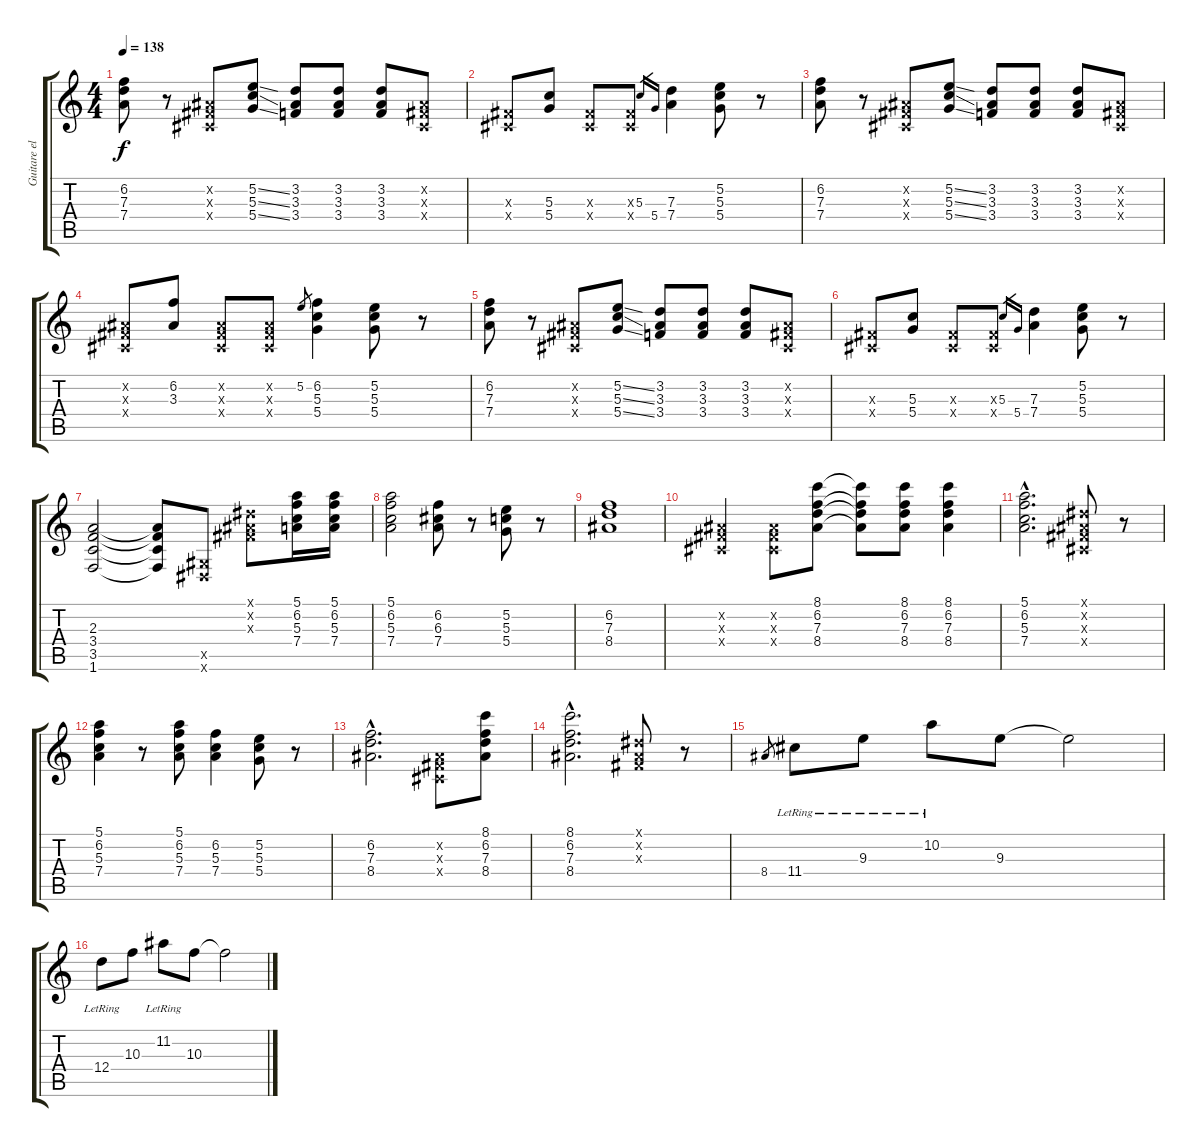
\track ("Guitare elc 2" "Guitare el") {instrument distortionguitar}
\staff {score tabs}
\tuning (E4 B3 G3 D3 A2 E2) {hide}
\ts (4 4)
\tempo 138
\clef g2
\ks c
(6.2 7.3 7.4).8{dy f} r.8 (-1.2{x} -1.3{x} -1.4{x}).8 (5.2{ss} 5.3{ss} 5.4{ss}).8 (3.2 3.3 3.4).8 (3.2 3.3 3.4).8 (3.2 3.3 3.4).8 (-1.2{x} -1.3{x} -1.4{x}).8 |
(-1.3{x} -1.4{x}).8 (5.3 5.4).8 (-1.3{x} -1.4{x}).8 (-1.3{x} -1.4{x}).8 5.3.16{gr} 5.4.16{gr} (7.3 7.4).4 (5.2 5.3 5.4).8 r.8 |
(6.2 7.3 7.4).8 r.8 (-1.2{x} -1.3{x} -1.4{x}).8 (5.2{ss} 5.3{ss} 5.4{ss}).8 (3.2 3.3 3.4).8 (3.2 3.3 3.4).8 (3.2 3.3 3.4).8 (-1.2{x} -1.3{x} -1.4{x}).8 |
(-1.2{x} -1.3{x} -1.4{x}).8 (6.2 3.3).8 (-1.2{x} -1.3{x} -1.4{x}).8 (-1.2{x} -1.3{x} -1.4{x}).8 5.2.8{gr} (6.2 5.3 5.4).4 (5.2 5.3 5.4).8 r.8 |
(6.2 7.3 7.4).8 r.8 (-1.2{x} -1.3{x} -1.4{x}).8 (5.2{ss} 5.3{ss} 5.4{ss}).8 (3.2 3.3 3.4).8 (3.2 3.3 3.4).8 (3.2 3.3 3.4).8 (-1.2{x} -1.3{x} -1.4{x}).8 |
(-1.3{x} -1.4{x}).8 (5.3 5.4).8 (-1.3{x} -1.4{x}).8 (-1.3{x} -1.4{x}).8 5.3.16{gr} 5.4.16{gr} (7.3 7.4).4 (5.2 5.3 5.4).8 r.8 |
(2.3 3.4 3.5 1.6).2 (2.3{t} 3.4{t} 3.5{t} 1.6{t}).8 (-1.5{x} -1.6{x}).8 (-1.1{x} -1.2{x} -1.3{x}).8 (5.1 6.2 5.3 7.4).16 (5.1 6.2 5.3 7.4).16 |
(5.1 6.2 5.3 7.4).2 (6.2 6.3 7.4).8 r.8 (5.2 5.3 5.4).8 r.8 |
(6.2 7.3 8.4).1 |
(-1.2{x} -1.3{x} -1.4{x}).4 (-1.2{x} -1.3{x} -1.4{x}).8 (8.1 6.2 7.3 8.4).8 (8.1{t} 6.2{t} 7.3{t} 8.4{t}).8 (8.1 6.2 7.3 8.4).8 (8.1 6.2 7.3 8.4).4 |
(5.1{hac} 6.2{hac} 5.3{hac} 7.4{hac}).2{d} (-1.1{x} -1.2{x} -1.3{x} -1.4{x}).8 r.8 |
(5.1 6.2 5.3 7.4).4 r.8 (5.1 6.2 5.3 7.4).8 (6.2 5.3 7.4).4 (5.2 5.3 5.4).8 r.8 |
(6.2{hac} 7.3{hac} 8.4{hac}).2{d} (-1.2{x} -1.3{x} -1.4{x}).8 (8.1 6.2 7.3 8.4).8 |
(8.1{hac} 6.2{hac} 7.3{hac} 8.4{hac}).2{d} (-1.1{x} -1.2{x} -1.3{x}).8 r.8 |
8.4.8{gr} 11.4{lr}.8 9.3{lr}.8 10.2{lr}.8 9.3.8 9.3{t}.2 |
12.4{lr}.8 10.3.8 11.2{lr}.8 10.3.8 10.3{t}.2
